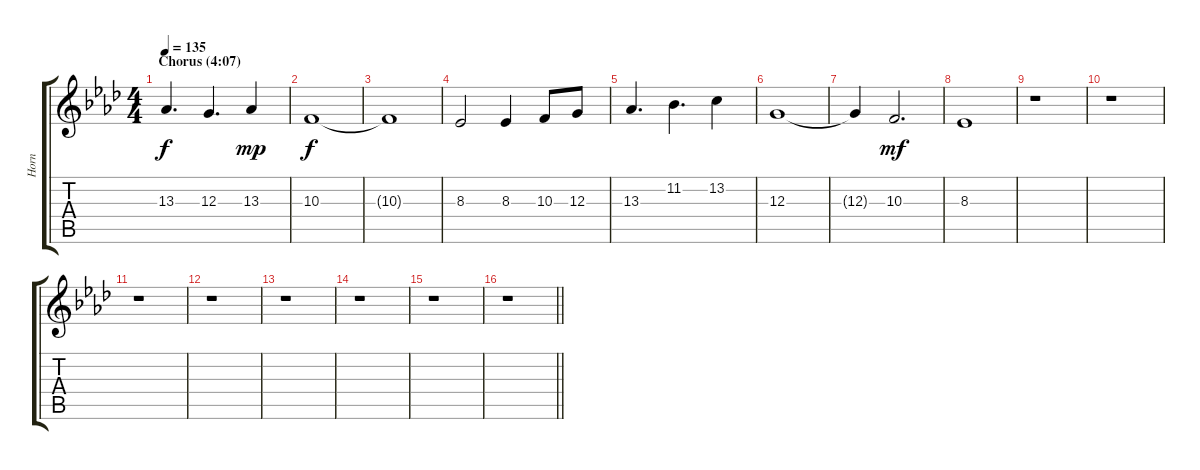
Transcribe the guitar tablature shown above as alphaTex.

\track ("Horn" "Horn") {instrument frenchhorn}
\staff {score tabs}
\tuning (E4 B3 G3 D3 A2 E2) {hide}
\ts (4 4)
\section ("" "Chorus (4:07)")
\tempo 135
\clef g2
\ks fminor
13.3.4{d dy f} 12.3.4{d} 13.3.4{dy mp} |
10.3.1{dy f} |
10.3{t}.1{volume 5} |
8.3.2{volume 11} 8.3.4 10.3.8 12.3.8 |
13.3.4{d} 11.2.4{d} 13.2.4 |
12.3.1{volume 8} |
12.3{t}.4 10.3.2{d dy mf} |
8.3.1 |
r.1 |
r.1 |
r.1 |
r.1 |
r.1 |
r.1 |
r.1 |
\barLineRight lightlight
r.1
